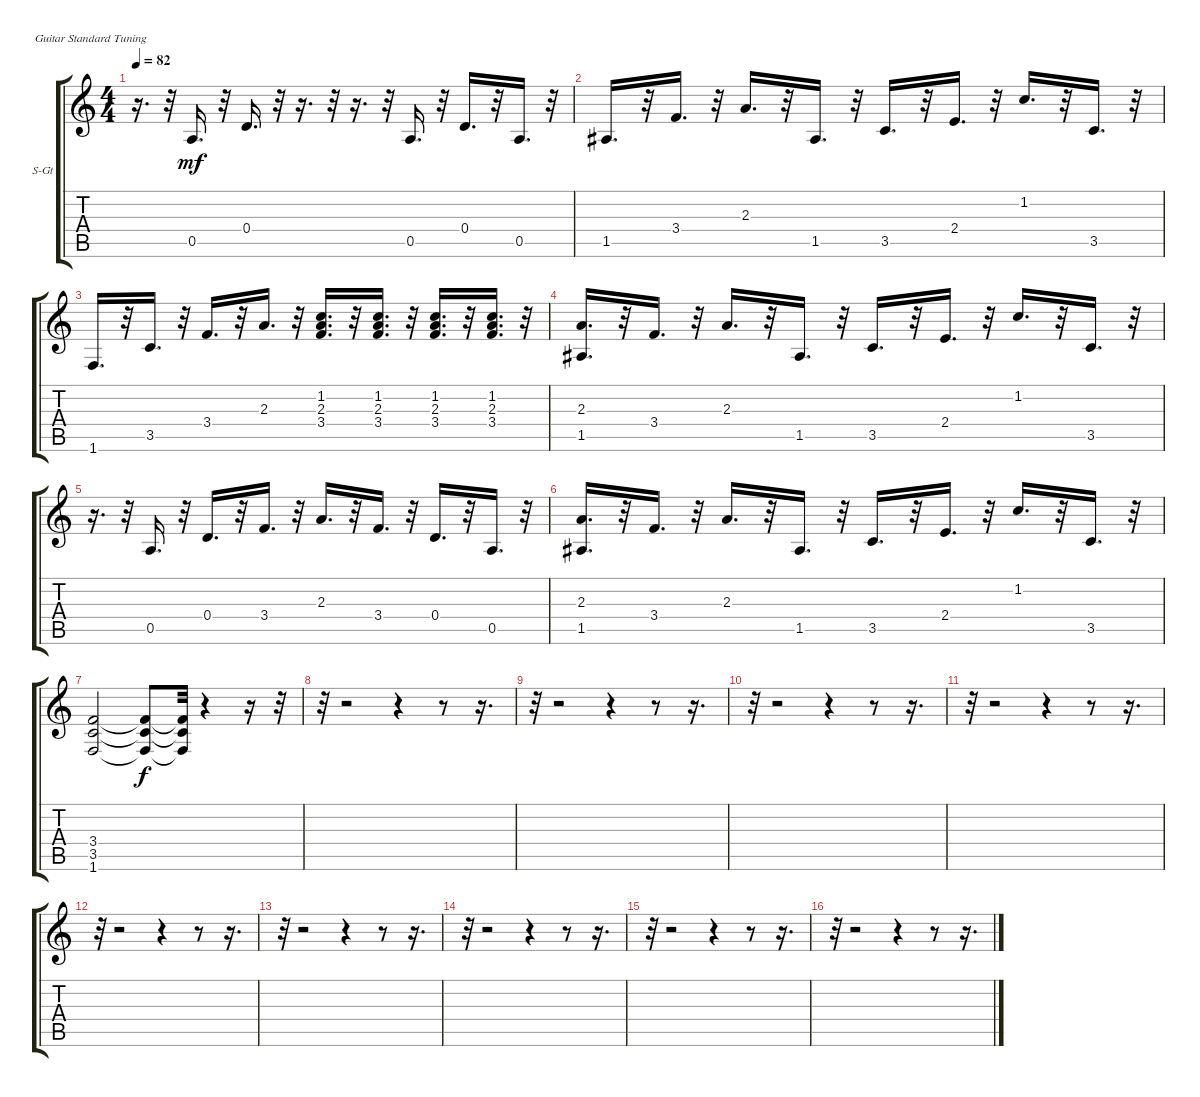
\bracketExtendMode groupsimilarinstruments
\firstSystemTrackNameOrientation horizontal
\otherSystemsTrackNameOrientation horizontal
\track ("钢琴（左声道）" "S-Gt") {instrument acousticgrandpiano}
\staff {score tabs}
\tuning (E4 B3 G3 D3 A2 E2)
\displaytranspose 12
\ts (4 4)
\tempo 82
\clef g2
\ks c
r.16{d dy mf} r.32 0.5.16{d} r.32 0.4.16{d} r.32 r.16{d} r.32 r.16{d} r.32 0.5.16{d} r.32 0.4.16{d} r.32 0.5.16{d} r.32 |
1.5.16{d} r.32 3.4.16{d} r.32 2.3.16{d} r.32 1.5.16{d} r.32 3.5.16{d} r.32 2.4.16{d} r.32 1.2.16{d} r.32 3.5.16{d} r.32 |
1.6.16{d} r.32 3.5.16{d} r.32 3.4.16{d} r.32 2.3.16{d} r.32 (1.2 2.3 3.4).16{d} r.32 (1.2 2.3 3.4).16{d} r.32 (1.2 2.3 3.4).16{d} r.32 (1.2 2.3 3.4).16{d} r.32 |
(2.3 1.5).16{d} r.32 3.4.16{d} r.32 2.3.16{d} r.32 1.5.16{d} r.32 3.5.16{d} r.32 2.4.16{d} r.32 1.2.16{d} r.32 3.5.16{d} r.32 |
r.16{d} r.32 0.5.16{d} r.32 0.4.16{d} r.32 3.4.16{d} r.32 2.3.16{d} r.32 3.4.16{d} r.32 0.4.16{d} r.32 0.5.16{d} r.32 |
(2.3 1.5).16{d} r.32 3.4.16{d} r.32 2.3.16{d} r.32 1.5.16{d} r.32 3.5.16{d} r.32 2.4.16{d} r.32 1.2.16{d} r.32 3.5.16{d} r.32 |
(3.4 3.5 1.6).2 (3.4{t} 3.5{t} 1.6{t}).8{dy f} (3.4{t} 3.5{t} 1.6{t}).32 r.4 r.16 r.32 |
r.32 r.2 r.4 r.8 r.16{d} |
r.32 r.2 r.4 r.8 r.16{d} |
r.32 r.2 r.4 r.8 r.16{d} |
r.32 r.2 r.4 r.8 r.16{d} |
r.32 r.2 r.4 r.8 r.16{d} |
r.32 r.2 r.4 r.8 r.16{d} |
r.32 r.2 r.4 r.8 r.16{d} |
r.32 r.2 r.4 r.8 r.16{d} |
r.32 r.2 r.4 r.8 r.16{d}
